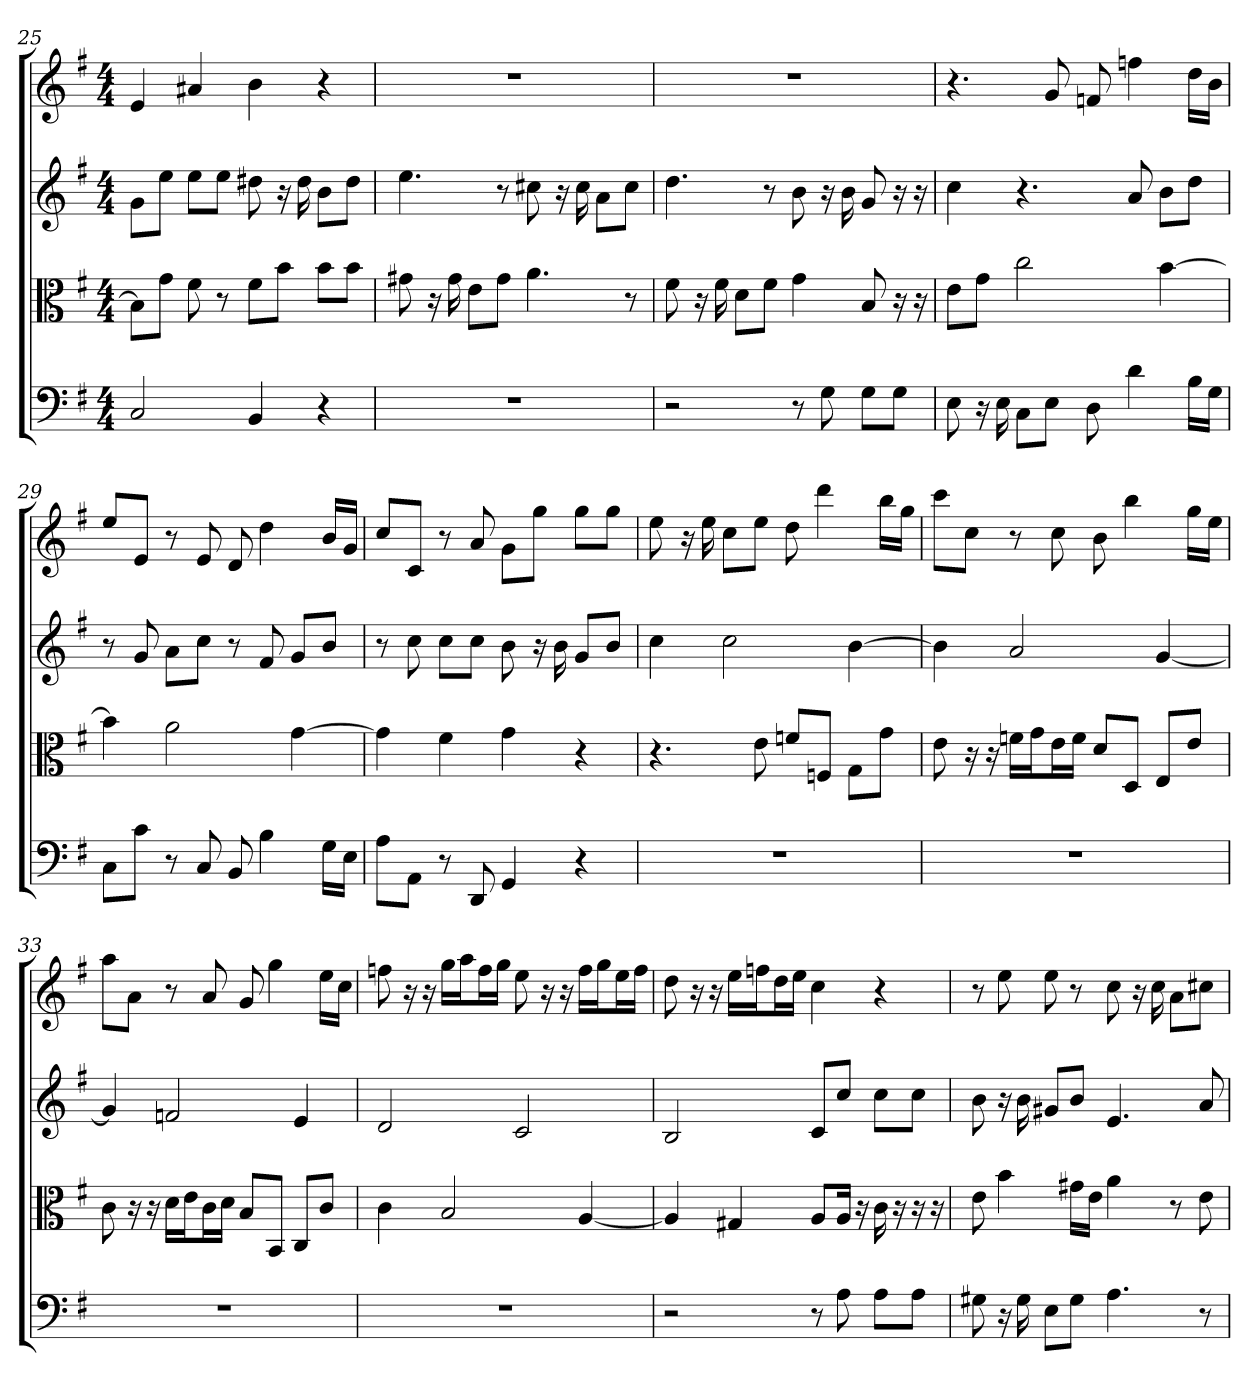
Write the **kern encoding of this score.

**kern	**kern	**kern	**kern
*part4	*part3	*part2	*part1
*staff4	*staff3	*staff2	*staff1
*clefF4	*clefC3	*clefG2	*clefG2
*k[f#]	*k[f#]	*k[f#]	*k[f#]
*G:	*G:	*G:	*G:
*M4/4	*M4/4	*M4/4	*M4/4
=25	=25	=25	=25
2C	8B\L]	8g\L	4e
.	8g\J	8ee\J	.
.	8f#	8ee\L	4a#X
.	8r	8ee\J	.
4BB	8f#\L	8dd#X	4b
.	8b\J	16r	.
.	.	16dd#	.
4r	8b\L	8b\L	4r
.	8b\J	8dd#\J	.
=26	=26	=26	=26
1r	8g#X	4.ee	1r
.	16r	.	.
.	16g#	.	.
.	8e\L	.	.
.	8g#\J	8r	.
.	4.a	8cc#X	.
.	.	16r	.
.	.	16cc#	.
.	.	8a\L	.
.	8r	8cc#\J	.
=27	=27	=27	=27
2r	8f#	4.dd	1r
.	16r	.	.
.	16f#	.	.
.	8d\L	.	.
.	8f#\J	8r	.
8r	4g	8b	.
8G	.	16r	.
.	.	16b	.
8G\L	8B	8g	.
8G\J	16r	16r	.
.	16r	16r	.
=28	=28	=28	=28
8E	8e\L	4cc	4.r
16r	8g\J	.	.
16E	.	.	.
8C\L	2cc	4.r	.
8E\J	.	.	8g
8D	.	.	8fn
4d	.	8a	4ffn
.	[4b	8b\L	.
16B\LL	.	8dd\J	16dd\LL
16G\JJ	.	.	16b\JJ
=29	=29	=29	=29
8C\L	4b]	8r	8ee/L
8c\J	.	8g	8e/J
8r	2a	8a\L	8r
8C	.	8cc\J	8e
8BB	.	8r	8d
4B	.	8f#	4dd
.	[4g	8g/L	.
16G\LL	.	8b/J	16b/LL
16E\JJ	.	.	16g/JJ
=30	=30	=30	=30
8A\L	4g]	8r	8cc/L
8AA\J	.	8cc	8c/J
8r	4f#	8cc\L	8r
8DD	.	8cc\J	8a
4GG	4g	8b	8g\L
.	.	16r	8gg\J
.	.	16b	.
4r	4r	8g/L	8gg\L
.	.	8b/J	8gg\J
=31	=31	=31	=31
1r	4.r	4cc	8ee
.	.	.	16r
.	.	.	16ee
.	.	2cc	8cc\L
.	8e	.	8ee\J
.	8fn/L	.	8dd
.	8Fn/J	.	4ddd
.	8G\L	[4b	.
.	8g\J	.	16bb\LL
.	.	.	16gg\JJ
=32	=32	=32	=32
1r	8e	4b]	8ccc\L
.	16r	.	8cc\J
.	16r	.	.
.	16fn\LL	2a	8r
.	16g\J	.	.
.	16e\L	.	8cc
.	16f\JJ	.	.
.	8d/L	.	8b
.	8D/J	.	4bb
.	8E/L	[4g	.
.	8e/J	.	16gg\LL
.	.	.	16ee\JJ
=33	=33	=33	=33
1r	8c	4g]	8aa\L
.	16r	.	8a\J
.	16r	.	.
.	16d\LL	2fn	8r
.	16e\J	.	.
.	16c\L	.	8a
.	16d\JJ	.	.
.	8B/L	.	8g
.	8BB/J	.	4gg
.	8C/L	4e	.
.	8c/J	.	16ee\LL
.	.	.	16cc\JJ
=34	=34	=34	=34
1r	4c	2d	8ffn
.	.	.	16r
.	.	.	16r
.	2B	.	16gg\LL
.	.	.	16aa\J
.	.	.	16ff\L
.	.	.	16gg\JJ
.	.	2c	8ee
.	.	.	16r
.	.	.	16r
.	[4A	.	16ff\LL
.	.	.	16gg\J
.	.	.	16ee\L
.	.	.	16ff\JJ
=35	=35	=35	=35
2r	4A]	2B	8dd
.	.	.	16r
.	.	.	16r
.	4G#X	.	16ee\LL
.	.	.	16ffn\J
.	.	.	16dd\L
.	.	.	16ee\JJ
8r	8A/L	8c/L	4cc
8A	16A/Jk	8cc/J	.
.	16r	.	.
8A\L	16c	8cc\L	4r
.	16r	.	.
8A\J	16r	8cc\J	.
.	16r	.	.
=36	=36	=36	=36
8G#X	8e	8b	8r
16r	4b	16r	8ee
16G#	.	16b	.
8E\L	.	8g#X/L	8ee
8G#\J	16g#X\LL	8b/J	8r
.	16e\JJ	.	.
4.A	4a	4.e	8cc
.	.	.	16r
.	.	.	16cc
.	8r	.	8a\L
8r	8e	8a	8cc#X\J
=	=	=	=
*-	*-	*-	*-
